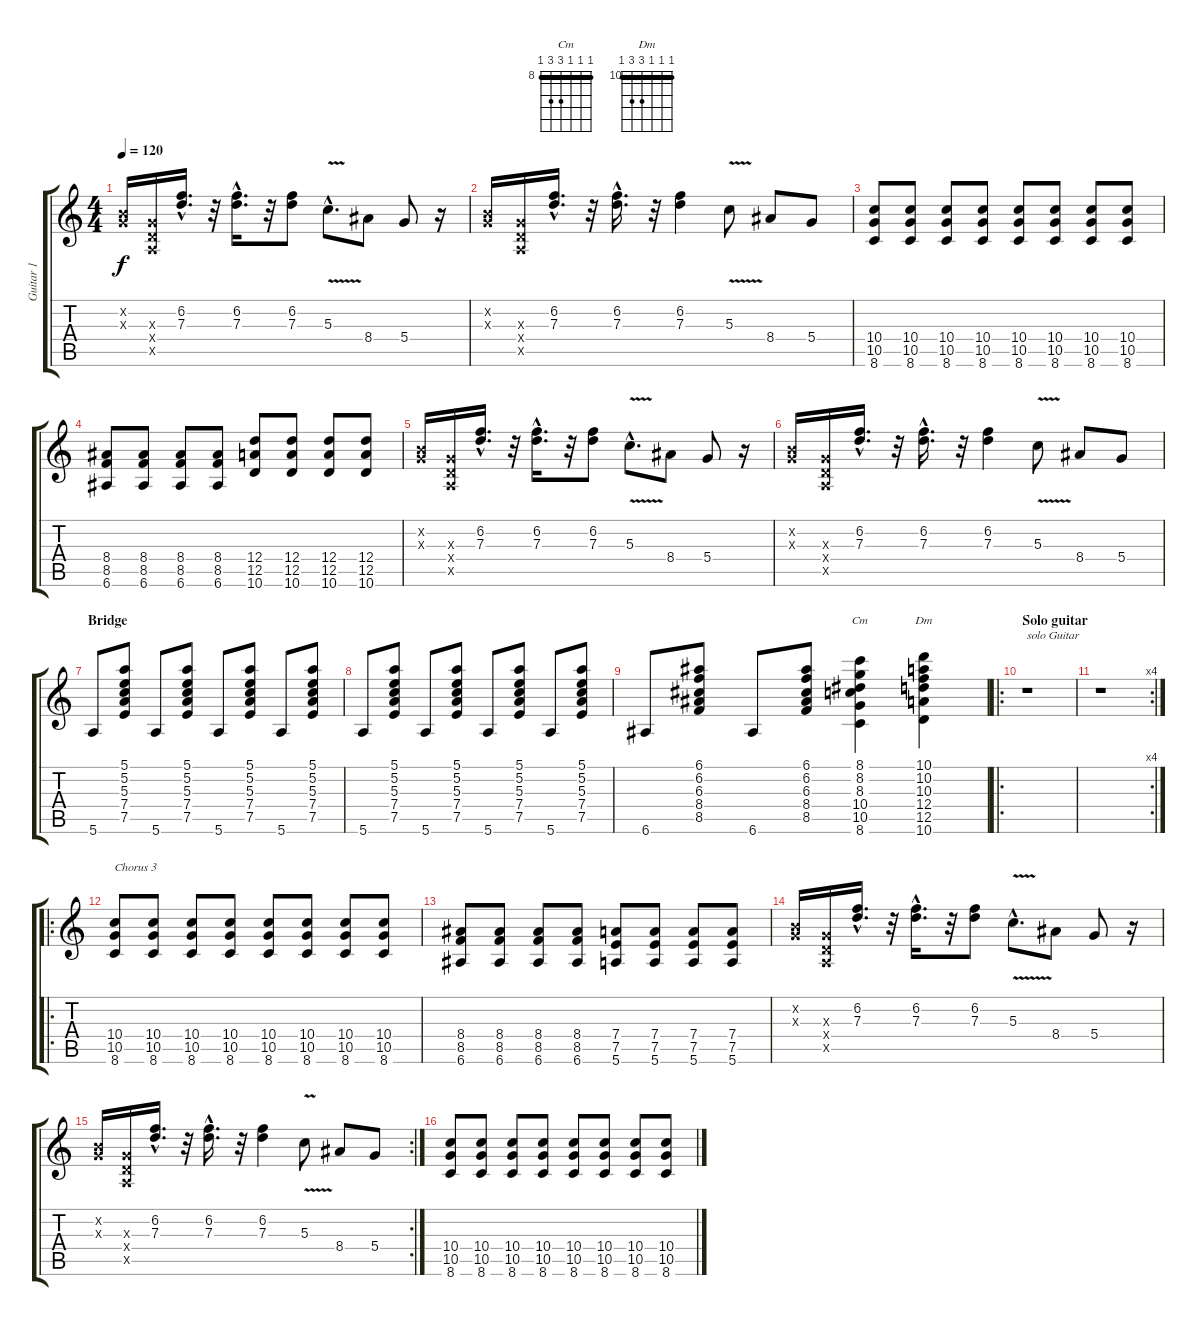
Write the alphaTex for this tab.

\track ("Guitar 1" "Guitar 1") {instrument overdrivenguitar}
\staff {score tabs}
\tuning (E4 B3 G3 D3 A2 E2) {hide}
\chord ("Cm" 8 8 8 10 10 8) {firstfret 8 barre 8}
\chord ("Dm" 10 10 10 12 12 10) {firstfret 10 barre 10}
\ts (4 4)
\tempo 120
\clef g2
\ks c
(0.2{x} 0.3{x}).16{dy f} (0.3{x} 0.4{x} 0.5{x}).16 (6.2{hac} 7.3{hac}).16{d} r.32 (6.2{hac} 7.3{hac}).16{d} r.32 (6.2 7.3).8 5.3{v hac}.8{d} 8.4.8 5.4.8 r.16 |
(0.2{x} 0.3{x}).16 (0.3{x} 0.4{x} 0.5{x}).16 (6.2{hac} 7.3{hac}).16{d} r.32 (6.2{hac} 7.3{hac}).16{d} r.32 (6.2 7.3).4 5.3{v}.8 8.4.8 5.4.8 |
(10.4 10.5 8.6).8 (10.4 10.5 8.6).8 (10.4 10.5 8.6).8 (10.4 10.5 8.6).8 (10.4 10.5 8.6).8 (10.4 10.5 8.6).8 (10.4 10.5 8.6).8 (10.4 10.5 8.6).8 |
(8.4 8.5 6.6).8 (8.4 8.5 6.6).8 (8.4 8.5 6.6).8 (8.4 8.5 6.6).8 (12.4 12.5 10.6).8 (12.4 12.5 10.6).8 (12.4 12.5 10.6).8 (12.4 12.5 10.6).8 |
(0.2{x} 0.3{x}).16 (0.3{x} 0.4{x} 0.5{x}).16 (6.2{hac} 7.3{hac}).16{d} r.32 (6.2{hac} 7.3{hac}).16{d} r.32 (6.2 7.3).8 5.3{v hac}.8{d} 8.4.8 5.4.8 r.16 |
(0.2{x} 0.3{x}).16 (0.3{x} 0.4{x} 0.5{x}).16 (6.2{hac} 7.3{hac}).16{d} r.32 (6.2{hac} 7.3{hac}).16{d} r.32 (6.2 7.3).4 5.3{v}.8 8.4.8 5.4.8 |
\section ("" "Bridge")
5.6.8 (5.1 5.2 5.3 7.4 7.5).8 5.6.8 (5.1 5.2 5.3 7.4 7.5).8 5.6.8 (5.1 5.2 5.3 7.4 7.5).8 5.6.8 (5.1 5.2 5.3 7.4 7.5).8 |
5.6.8 (5.1 5.2 5.3 7.4 7.5).8 5.6.8 (5.1 5.2 5.3 7.4 7.5).8 5.6.8 (5.1 5.2 5.3 7.4 7.5).8 5.6.8 (5.1 5.2 5.3 7.4 7.5).8 |
6.6.8 (6.1 6.2 6.3 8.4 8.5).8 6.6.8 (6.1 6.2 6.3 8.4 8.5).8 (8.1 8.2 8.3 10.4 10.5 8.6).4{ch "Cm"} (10.1 10.2 10.3 12.4 12.5 10.6).4{ch "Dm"} |
\ro
\section ("" "Solo guitar")
r.1{txt "solo Guitar"} |
\rc 4
r.1 |
\ro
(10.4 10.5 8.6).8{txt "Chorus 3"} (10.4 10.5 8.6).8 (10.4 10.5 8.6).8 (10.4 10.5 8.6).8 (10.4 10.5 8.6).8 (10.4 10.5 8.6).8 (10.4 10.5 8.6).8 (10.4 10.5 8.6).8 |
(8.4 8.5 6.6).8 (8.4 8.5 6.6).8 (8.4 8.5 6.6).8 (8.4 8.5 6.6).8 (7.4 7.5 5.6).8 (7.4 7.5 5.6).8 (7.4 7.5 5.6).8 (7.4 7.5 5.6).8 |
(0.2{x} 0.3{x}).16 (0.3{x} 0.4{x} 0.5{x}).16 (6.2{hac} 7.3{hac}).16{d} r.32 (6.2{hac} 7.3{hac}).16{d} r.32 (6.2 7.3).8 5.3{v hac}.8{d} 8.4.8 5.4.8 r.16 |
\rc 2
(0.2{x} 0.3{x}).16 (0.3{x} 0.4{x} 0.5{x}).16 (6.2{hac} 7.3{hac}).16{d} r.32 (6.2{hac} 7.3{hac}).16{d} r.32 (6.2 7.3).4 5.3{v}.8 8.4.8 5.4.8 |
(10.4 10.5 8.6).8 (10.4 10.5 8.6).8 (10.4 10.5 8.6).8 (10.4 10.5 8.6).8 (10.4 10.5 8.6).8 (10.4 10.5 8.6).8 (10.4 10.5 8.6).8 (10.4 10.5 8.6).8
